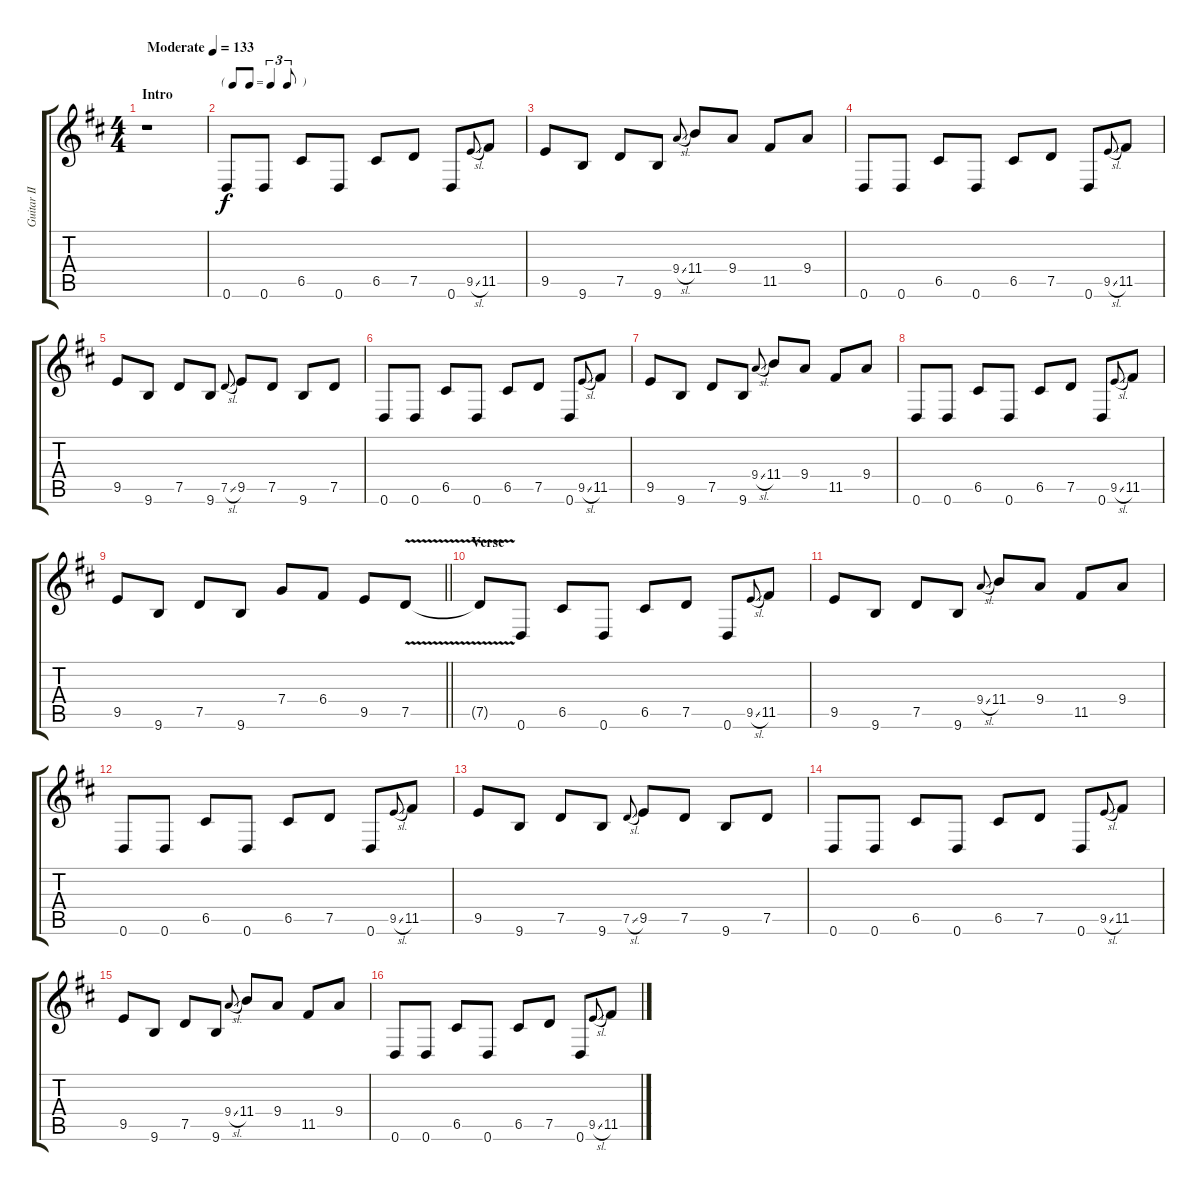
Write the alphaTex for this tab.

\track ("Guitar II" "Guitar II") {instrument distortionguitar}
\staff {score tabs}
\tuning (D4 A3 F3 C3 G2 D2) {hide}
\ts (4 4)
\section ("" "Intro")
\tempo (133 "Moderate")
\clef g2
\ks d
r.1{dy f instrument distortionguitar} |
\tf triplet8th
0.6.8 0.6.8 6.5.8 0.6.8 6.5.8 7.5.8 0.6.8 9.5{sl}.8{gr onbeat} 11.5.8 |
9.5.8 9.6.8 7.5.8 9.6.8 9.4{sl}.8{gr onbeat} 11.4.8 9.4.8 11.5.8 9.4.8 |
0.6.8 0.6.8 6.5.8 0.6.8 6.5.8 7.5.8 0.6.8 9.5{sl}.8{gr onbeat} 11.5.8 |
9.5.8 9.6.8 7.5.8 9.6.8 7.5{sl}.8{gr onbeat} 9.5.8 7.5.8 9.6.8 7.5.8 |
0.6.8 0.6.8 6.5.8 0.6.8 6.5.8 7.5.8 0.6.8 9.5{sl}.8{gr onbeat} 11.5.8 |
9.5.8 9.6.8 7.5.8 9.6.8 9.4{sl}.8{gr onbeat} 11.4.8 9.4.8 11.5.8 9.4.8 |
0.6.8 0.6.8 6.5.8 0.6.8 6.5.8 7.5.8 0.6.8 9.5{sl}.8{gr onbeat} 11.5.8 |
\barLineRight lightlight
9.5.8 9.6.8 7.5.8 9.6.8 7.4.8 6.4.8 9.5.8 7.5{v}.8 |
\section ("" "Verse")
7.5{t}.8 0.6.8 6.5.8 0.6.8 6.5.8 7.5.8 0.6.8 9.5{sl}.8{gr onbeat} 11.5.8 |
9.5.8 9.6.8 7.5.8 9.6.8 9.4{sl}.8{gr onbeat} 11.4.8 9.4.8 11.5.8 9.4.8 |
0.6.8 0.6.8 6.5.8 0.6.8 6.5.8 7.5.8 0.6.8 9.5{sl}.8{gr onbeat} 11.5.8 |
9.5.8 9.6.8 7.5.8 9.6.8 7.5{sl}.8{gr onbeat} 9.5.8 7.5.8 9.6.8 7.5.8 |
0.6.8 0.6.8 6.5.8 0.6.8 6.5.8 7.5.8 0.6.8 9.5{sl}.8{gr onbeat} 11.5.8 |
9.5.8 9.6.8 7.5.8 9.6.8 9.4{sl}.8{gr onbeat} 11.4.8 9.4.8 11.5.8 9.4.8 |
0.6.8 0.6.8 6.5.8 0.6.8 6.5.8 7.5.8 0.6.8 9.5{sl}.8{gr onbeat} 11.5.8
